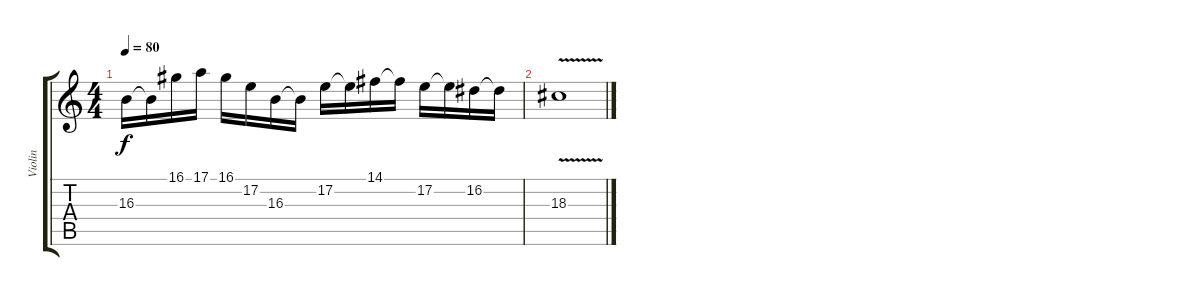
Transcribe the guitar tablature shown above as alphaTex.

\track ("Violin" "Violin") {instrument violin}
\staff {score tabs}
\tuning (E4 B3 G3 D3 A2 E2) {hide}
\ts (4 4)
\tempo 80
\clef g2
\ks c
16.3{t}.16{dy f} 16.3{t}.16 16.1.16 17.1.16 16.1.16 17.2.16 16.3.16 16.3{t}.16 17.2.16 17.2{t}.16 14.1.16 14.1{t}.16 17.2.16 17.2{t}.16 16.2.16 16.2{t}.16 |
18.3{v}.1
